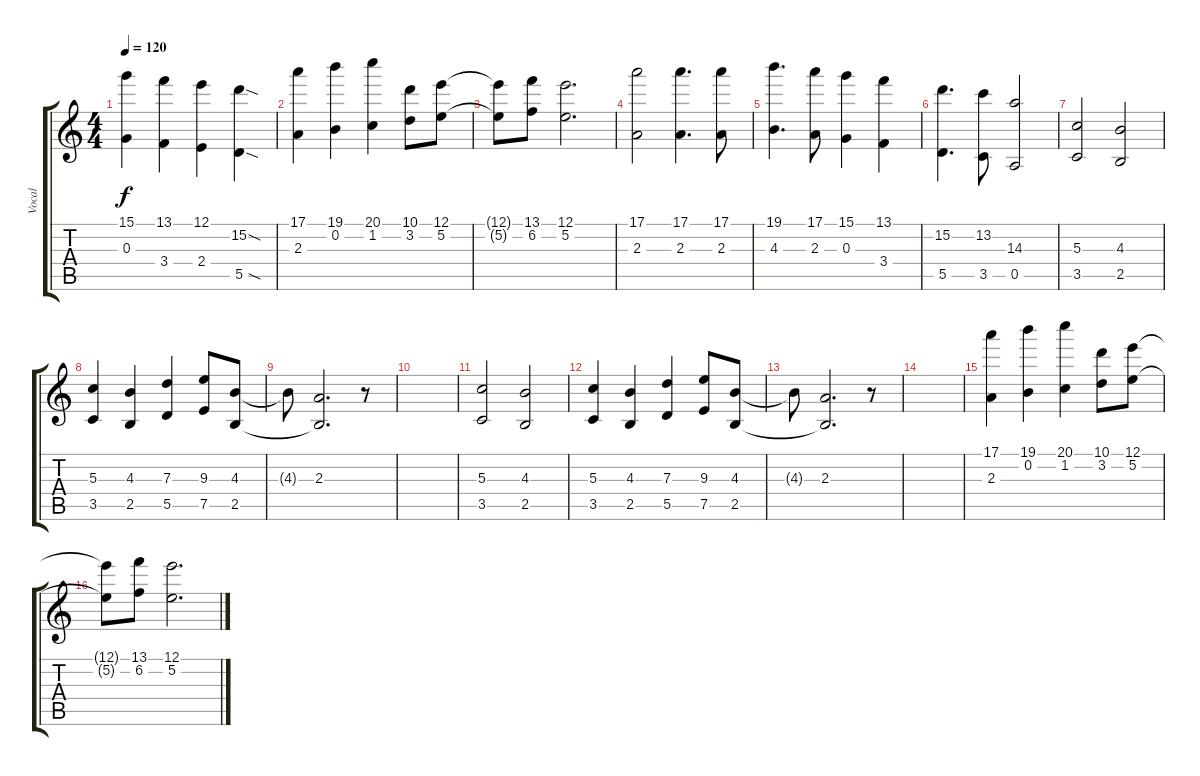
\track ("Vocal" "Vocal") {instrument acousticguitarsteel}
\staff {score tabs}
\tuning (E4 B3 G3 D3 A2 E2) {hide}
\ts (4 4)
\tempo 120
\clef g2
\ks c
(15.1 0.3).4{dy f} (13.1 3.4).4 (12.1 2.4).4 (15.2{sod} 5.5{sod}).4 |
(17.1 2.3).4 (19.1 0.2).4 (20.1 1.2).4 (10.1 3.2).8 (12.1 5.2).8 |
(12.1{t} 5.2{t}).8 (13.1 6.2).8 (12.1 5.2).2{d} |
(17.1 2.3).2 (17.1 2.3).4{d} (17.1 2.3).8 |
(19.1 4.3).4{d} (17.1 2.3).8 (15.1 0.3).4 (13.1 3.4).4 |
(15.2 5.5).4{d} (13.2 3.5).8 (14.3 0.5).2 |
(5.3 3.5).2 (4.3 2.5).2 |
(5.3 3.5).4 (4.3 2.5).4 (7.3 5.5).4 (9.3 7.5).8 (4.3 2.5).8 |
4.3{t}.8 (2.3 2.5{t}).2{d} r.8 |
|
(5.3 3.5).2 (4.3 2.5).2 |
(5.3 3.5).4 (4.3 2.5).4 (7.3 5.5).4 (9.3 7.5).8 (4.3 2.5).8 |
4.3{t}.8 (2.3 2.5{t}).2{d} r.8 |
|
(17.1 2.3).4 (19.1 0.2).4 (20.1 1.2).4 (10.1 3.2).8 (12.1 5.2).8 |
(12.1{t} 5.2{t}).8 (13.1 6.2).8 (12.1 5.2).2{d}
